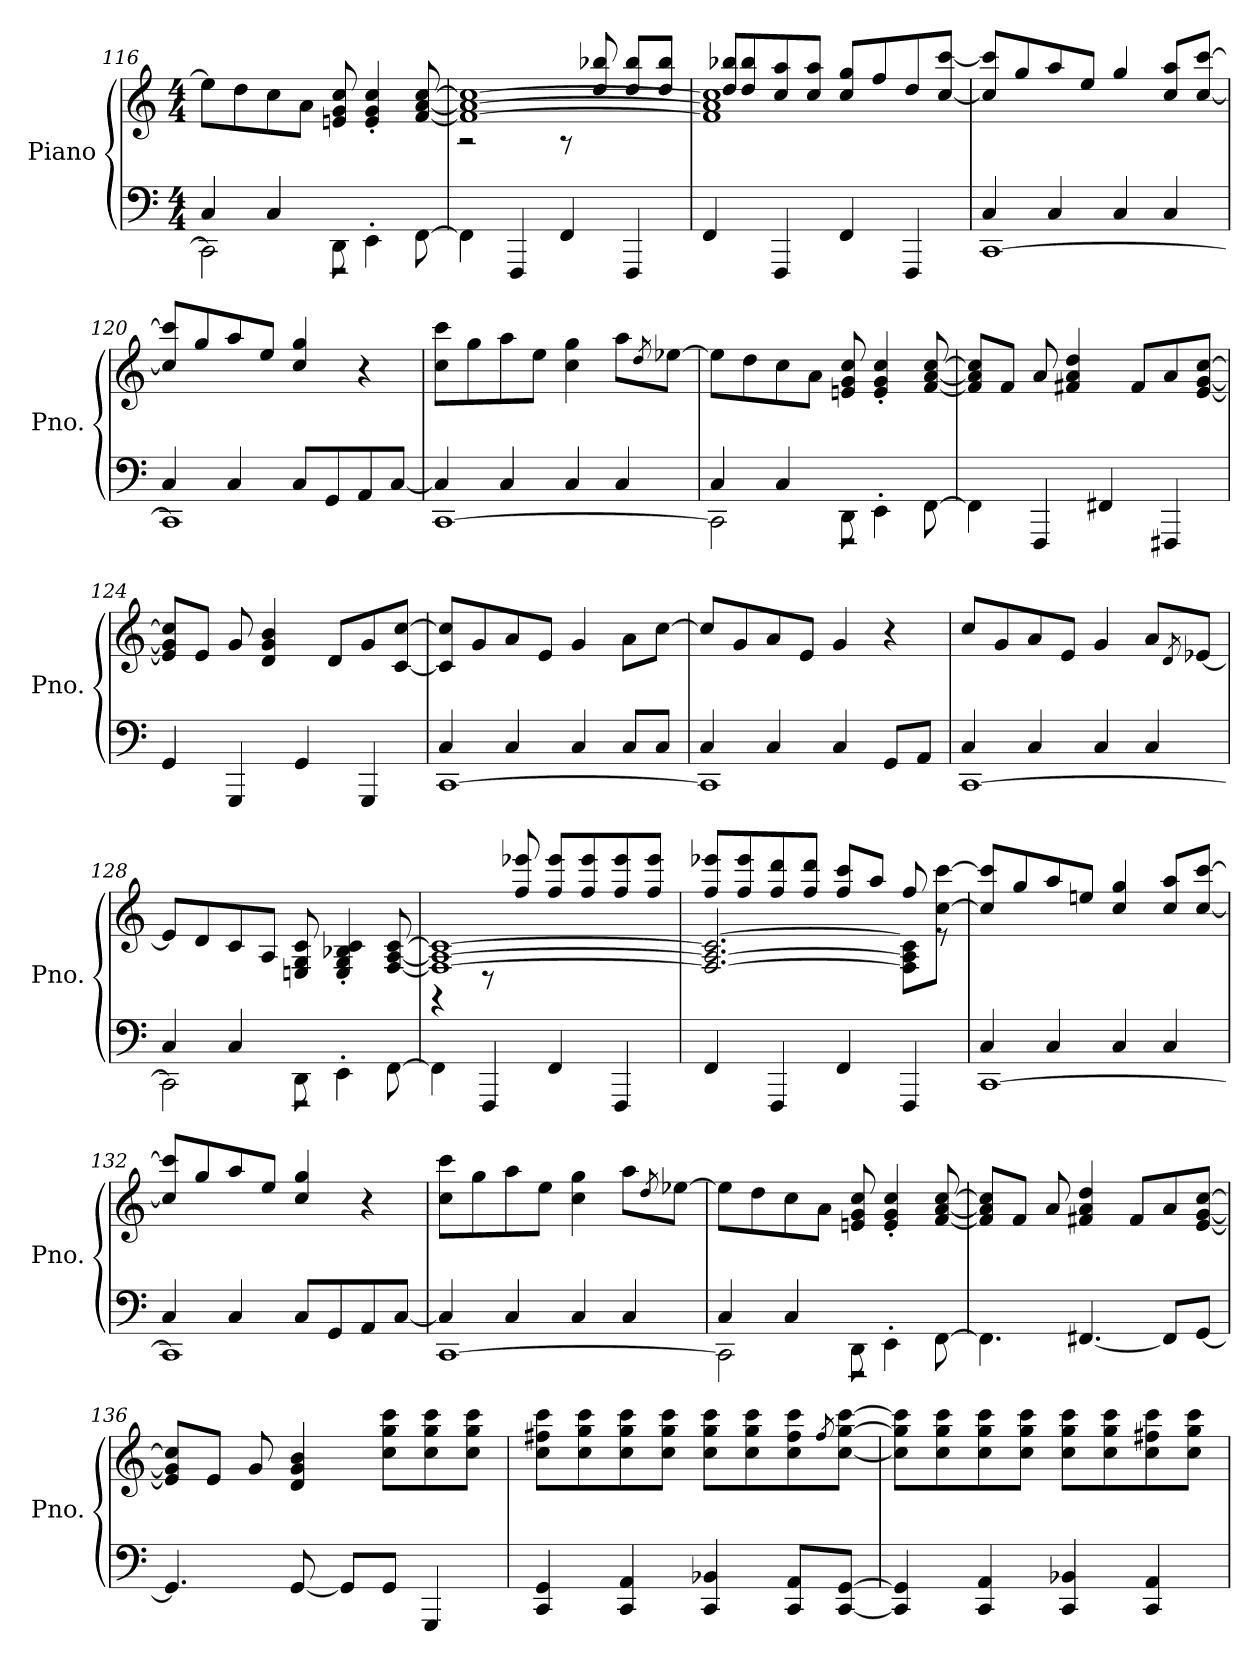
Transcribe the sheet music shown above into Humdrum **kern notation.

**kern	**kern
*part1	*part1
*staff2	*staff1
*I"Piano	*
*I'Pno.	*
*clefF4	*clefG2
*k[]	*k[]
*M4/4	*M4/4
=116	=116
*^	*
2CC\]	4C/	8ee-\L]
.	.	8dd\
.	4C/	8cc\
.	.	8a\J
8DD\	2r	8en/ 8g/ 8cc/
4EE'\	.	4e/' 4g/' 4cc/'
[8FF\	.	[8f/ [8a/ [8cc/
*v	*v	*
=117	=117
*	*^
4FF\]	1f_ 1a_ 1cc_	2r
4FFF/	.	.
4FF/	.	8r
.	.	8dd/ 8bb-X/
4FFF/	.	8dd/ 8bb-/L
.	.	8dd/ 8bb-/J
!!LO:LB:g=z	!!
=118	=118	=118
4FF/	1f] 1a] 1cc]	8dd/ 8bb-X/L
.	.	8dd/ 8bb-/
4FFF/	.	8cc/ 8aa/
.	.	8cc/ 8aa/J
4FF/	.	8cc/ 8gg/L
.	.	8ff/
4FFF/	.	8dd/
.	.	[8cc/ [8ccc/J
*	*v	*v
=119	=119
*^	*
[1CC	4C/	8cc/] 8ccc/]L
.	.	8gg/
.	4C/	8aa/
.	.	8ee/J
.	4C/	4gg/
.	4C/	8cc/ 8aa/L
.	.	[8cc/ [8ccc/J
=120	=120	=120
1CC]	4C/	8cc/] 8ccc/]L
.	.	8gg/
.	4C/	8aa/
.	.	8ee/J
.	8C/L	4cc/ 4gg/
.	8GG/	.
.	8AA/	4r
.	[8C/J	.
=121	=121	=121
[1CC	4C/]	8cc\ 8ccc\L
.	.	8gg\
.	4C/	8aa\
.	.	8ee\J
.	4C/	4cc\ 4gg\
.	4C/	8aa\L
.	.	8qdd/
.	.	[8ee-X\J
!!LO:LB:g=z
=122	=122	=122
2CC\]	4C/	8ee-\L]
.	.	8dd\
.	4C/	8cc\
.	.	8a\J
8DD\	2r	8en/ 8g/ 8cc/
4EE'\	.	4e/' 4g/' 4cc/'
[8FF\	.	[8f/ [8a/ [8cc/
*v	*v	*
=123	=123
4FF\]	8f/] 8a/] 8cc/]L
.	8f/J
4FFF/	8a/
.	4f#X/ 4a/ 4dd/
4FF#X/	.
.	8f#/L
4FFF#X/	8a/
.	[8e/ [8g/ [8cc/J
=124	=124
4GG/	8e/] 8g/] 8cc/]L
.	8e/J
4GGG/	8g/
.	4d/ 4g/ 4b/
4GG/	.
.	8d/L
4GGG/	8g/
.	[8c/ [8cc/J
=125	=125
*^	*
[1CC	4C/	8c/] 8cc/]L
.	.	8g/
.	4C/	8a/
.	.	8e/J
.	4C/	4g/
.	8C/L	8a\L
.	8C/J	[8cc\J
=126	=126	=126
1CC]	4C/	8cc/L]
.	.	8g/
.	4C/	8a/
.	.	8e/J
.	4C/	4g/
.	8GG/L	4r
.	8AA/J	.
!!LO:LB:g=z
=127	=127	=127
[1CC	4C/	8cc/L
.	.	8g/
.	4C/	8a/
.	.	8e/J
.	4C/	4g/
.	4C/	8a/L
.	.	8qd/
.	.	[8e-X/J
=128	=128	=128
2CC\]	4C/	8e-/L]
.	.	8d/
.	4C/	8c/
.	.	8A/J
8DD\	2r	8En/ 8G/ 8c/
4EE'\	.	4E/' 4G/' 4B-X/' 4c/'
[8FF\	.	[8F/ [8A/ [8c/
*v	*v	*
=129	=129
*	*^
4FF\]	1F_ 1A_ 1c_	4r
4FFF/	.	8r
.	.	8ff/ 8eee-X/
4FF/	.	8ff/ 8eee-/L
.	.	8ff/ 8eee-/
4FFF/	.	8ff/ 8eee-/
.	.	8ff/ 8eee-/J
=130	=130	=130
4FF/	2.F/_ 2.A/_ 2.c/_	8ff/ 8eee-X/L
.	.	8ff/ 8eee-/
4FFF/	.	8ff/ 8ddd/
.	.	8ff/ 8ddd/J
4FF/	.	8ff/ 8ccc/L
.	.	8aa/J
4FFF/	8F\] 8A\] 8c\]L	8ff/
.	[8cc\ [8ccc\J	8r
*	*v	*v
!!LO:LB:g=z
=131	=131
*^	*
[1CC	4C/	8cc/] 8ccc/]L
.	.	8gg/
.	4C/	8aa/
.	.	8een/J
.	4C/	4cc/ 4gg/
.	4C/	8cc/ 8aa/L
.	.	[8cc/ [8ccc/J
=132	=132	=132
1CC]	4C/	8cc/] 8ccc/]L
.	.	8gg/
.	4C/	8aa/
.	.	8ee/J
.	8C/L	4cc/ 4gg/
.	8GG/	.
.	8AA/	4r
.	[8C/J	.
=133	=133	=133
[1CC	4C/]	8cc\ 8ccc\L
.	.	8gg\
.	4C/	8aa\
.	.	8ee\J
.	4C/	4cc\ 4gg\
.	4C/	8aa\L
.	.	8qdd/
.	.	[8ee-X\J
=134	=134	=134
2CC\]	4C/	8ee-\L]
.	.	8dd\
.	4C/	8cc\
.	.	8a\J
8DD\	2r	8en/ 8g/ 8cc/
4EE'\	.	4e/' 4g/' 4cc/'
[8FF\	.	[8f/ [8a/ [8cc/
*v	*v	*
!!LO:PB:g=z
=135	=135
4.FF\]	8f/] 8a/] 8cc/]L
.	8f/J
.	8a/
[4.FF#X/	4f#X/ 4a/ 4dd/
.	8f#/L
8FF#/L]	8a/
[8GG/J	[8e/ [8g/ [8cc/J
=136	=136
4.GG/]	8e/] 8g/] 8cc/]L
.	8e/J
.	8g/
[8GG/	4d/ 4g/ 4b/
8GG/L]	.
8GG/J	8cc\ 8gg\ 8ccc\L
4GGG/	8cc\ 8gg\ 8ccc\
.	8cc\ 8gg\ 8ccc\J
=137	=137
4CC/ 4GG/	8cc\ 8ff#X\ 8ccc\L
.	8cc\ 8gg\ 8ccc\
4CC/ 4AA/	8cc\ 8gg\ 8ccc\
.	8cc\ 8gg\ 8ccc\J
4CC/ 4BB-X/	8cc\ 8gg\ 8ccc\L
.	8cc\ 8gg\ 8ccc\
8CC/ 8AA/L	8cc\ 8ff#\ 8ccc\
.	8qff#/
[8CC/ [8GG/J	[8cc\ [8gg\ [8ccc\J
=138	=138
4CC/] 4GG/]	8cc\] 8gg\] 8ccc\]L
.	8cc\ 8gg\ 8ccc\
4CC/ 4AA/	8cc\ 8gg\ 8ccc\
.	8cc\ 8gg\ 8ccc\J
4CC/ 4BB-X/	8cc\ 8gg\ 8ccc\L
.	8cc\ 8gg\ 8ccc\
4CC/ 4AA/	8cc\ 8ff#X\ 8ccc\
.	8cc\ 8gg\ 8ccc\J
=	=
*-	*-
